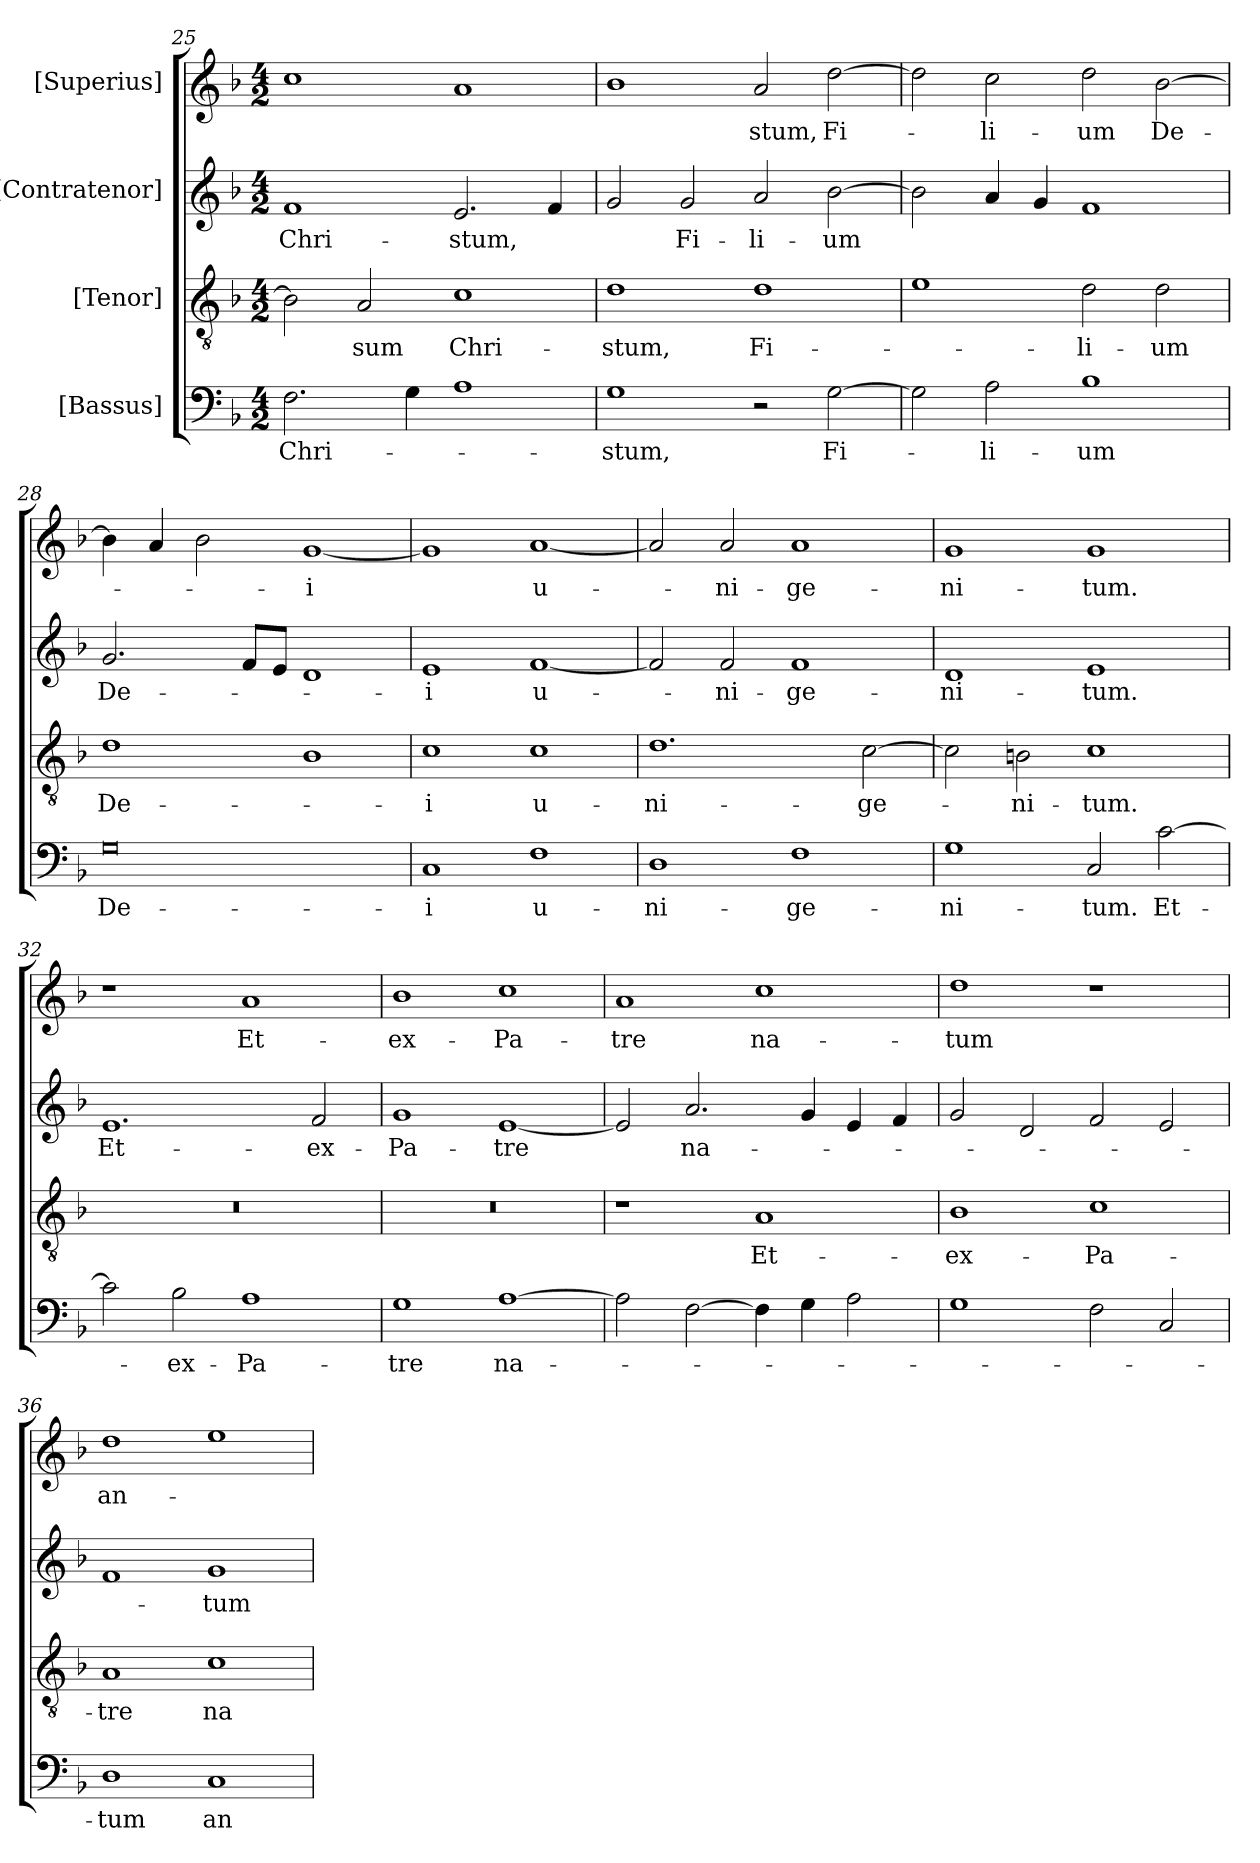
**kern	**text	**kern	**text	**kern	**text	**kern	**text
*part4	*part4	*part3	*part3	*part2	*part2	*part1	*part1
*staff4	*staff4	*staff3	*staff3	*staff2	*staff2	*staff1	*staff1
*I"[Bassus]	*	*I"[Tenor]	*	*I"[Contratenor]	*	*I"[Superius]	*
*clefF4	*	*clefGv2	*	*clefG2	*	*clefG2	*
*k[b-]	*	*k[b-]	*	*k[b-]	*	*k[b-]	*
*M4/2	*	*M4/2	*	*M4/2	*	*M4/2	*
=25	=25	=25	=25	=25	=25	=25	=25
2.F\	Chri-	2B-\]	.	1f/	Chri-	1cc\	.
.	.	2A/	-sum	.	.	.	.
4G\	.	.	.	.	.	.	.
1A\	.	1c\	Chri-	2.e/	-stum,	1a/	.
.	.	.	.	4f/	.	.	.
=26	=26	=26	=26	=26	=26	=26	=26
1G\	-stum,	1d\	-stum,	2g/	.	1b-\	.
.	.	.	.	2g/	Fi-	.	.
2r	.	1d\	Fi-	2a/	-li-	2a/	-stum,
[2G\	Fi-	.	.	[2b-\	-um	[2dd\	Fi-
=27	=27	=27	=27	=27	=27	=27	=27
2G\]	.	1e\	.	2b-\]	.	2dd\]	.
2A\	-li-	.	.	4a/	.	2cc\	-li-
.	.	.	.	4g/	.	.	.
1B-\	-um	2d\	-li-	1f/	.	2dd\	-um
.	.	2d\	-um	.	.	[2b-\	De-
=28	=28	=28	=28	=28	=28	=28	=28
0G\	De-	1d\	De-	2.g/	De-	4b-\]	.
.	.	.	.	.	.	4a/	.
.	.	.	.	.	.	2b-\	.
.	.	.	.	8f/L	.	.	.
.	.	.	.	8e/J	.	.	.
.	.	1B-\	.	1d/	.	[1g/	-i
=29	=29	=29	=29	=29	=29	=29	=29
1C/	-i	1c\	-i	1e/	-i	1g/]	.
1F\	u-	1c\	u-	[1f/	u-	[1a/	u-
=30	=30	=30	=30	=30	=30	=30	=30
1D\	-ni-	1.d\	-ni-	2f/]	.	2a/]	.
.	.	.	.	2f/	-ni-	2a/	-ni-
1F\	-ge-	.	.	1f/	-ge-	1a/	-ge-
.	.	[2c\	-ge-	.	.	.	.
=31	=31	=31	=31	=31	=31	=31	=31
1G\	-ni-	2c\]	.	1d/	-ni-	1g/	-ni-
.	.	2Bn\	-ni-	.	.	.	.
2C/	-tum.	1c\	-tum.	1e/	-tum.	1g/	-tum.
[2c\	Et-	.	.	.	.	.	.
=32	=32	=32	=32	=32	=32	=32	=32
2c\]	.	0r	.	1.e/	Et-	1r	.
2B-\	ex-	.	.	.	.	.	.
1A\	Pa-	.	.	.	.	1a/	Et-
.	.	.	.	2f/	ex-	.	.
=33	=33	=33	=33	=33	=33	=33	=33
1G\	-tre	0r	.	1g/	Pa-	1b-\	ex-
[1A\	na-	.	.	[1e/	-tre	1cc\	Pa-
=34	=34	=34	=34	=34	=34	=34	=34
2A\]	.	1r	.	2e/]	.	1a/	-tre
[2F\	.	.	.	2.a/	na-	.	.
4F\]	.	1A/	Et-	.	.	1cc\	na-
4G\	.	.	.	4g/	.	.	.
2A\	.	.	.	4e/	.	.	.
.	.	.	.	4f/	.	.	.
=35	=35	=35	=35	=35	=35	=35	=35
1G\	.	1B-\	ex-	2g/	.	1dd\	-tum
.	.	.	.	2d/	.	.	.
2F\	.	1c\	Pa-	2f/	.	1r	.
2C/	.	.	.	2e/	.	.	.
=36	=36	=36	=36	=36	=36	=36	=36
1D\	-tum	1A/	-tre	1f/	.	1dd\	an-
1C/	an-	1c\	na-	1g/	-tum	1ee\	.
=	=	=	=	=	=	=	=
*-	*-	*-	*-	*-	*-	*-	*-
